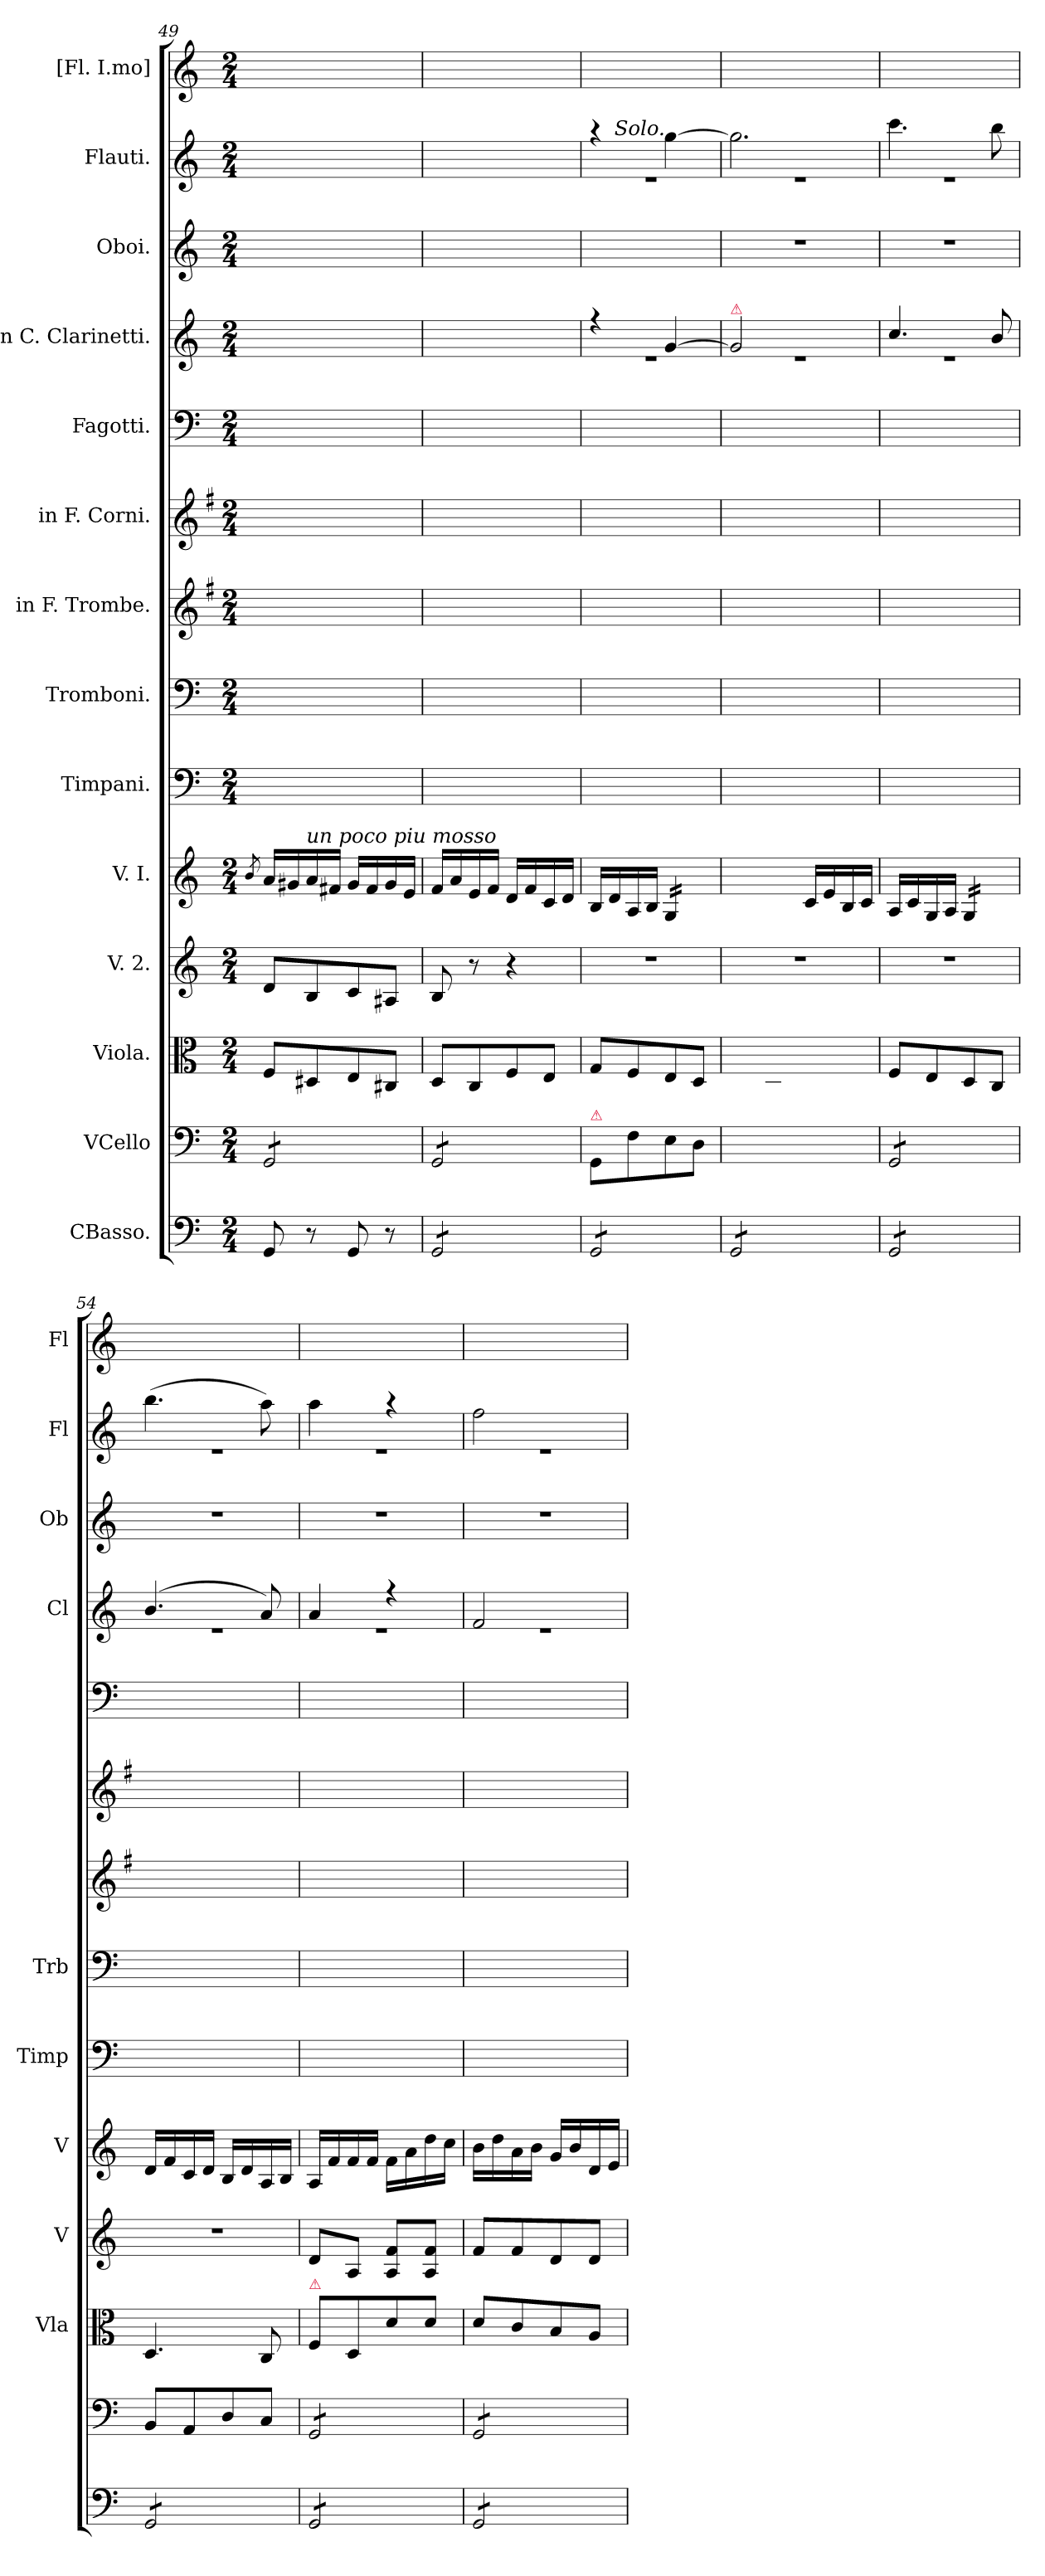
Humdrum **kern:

**kern	**kern	**kern	**kern	**kern	**kern	**kern	**kern	**kern	**kern	**kern	**kern	**kern	**kern
*part14	*part13	*part12	*part11	*part10	*part9	*part8	*part7	*part6	*part5	*part4	*part3	*part2	*part1
*staff14	*staff13	*staff12	*staff11	*staff10	*staff9	*staff8	*staff7	*staff6	*staff5	*staff4	*staff3	*staff2	*staff1
*I"CBasso.	*I"VCello	*I"Viola.	*I"V. 2.	*I"V. I.	*I"Timpani.	*I"Tromboni.	*I"in F. Trombe.	*I"in F. Corni.	*I"Fagotti.	*I"in C. Clarinetti.	*I"Oboi.	*I"Flauti.	*I"[Fl. I.mo]
*	*	*I'Vla	*I'V	*I'V	*I'Timp	*I'Trb	*	*	*	*I'Cl	*I'Ob	*I'Fl	*I'Fl
*clefF4	*clefF4	*clefC3	*clefG2	*clefG2	*clefF4	*clefF4	*clefG2	*clefG2	*clefF4	*clefG2	*clefG2	*clefG2	*clefG2
*	*	*	*	*	*	*	*ITrd-3c-5	*ITrd4c7	*	*	*	*	*
*k[]	*k[]	*k[]	*k[]	*k[]	*k[]	*k[]	*k[]	*k[]	*k[]	*k[]	*k[]	*k[]	*k[]
*M2/4	*M2/4	*M2/4	*M2/4	*M2/4	*M2/4	*M2/4	*M2/4	*M2/4	*M2/4	*M2/4	*M2/4	*M2/4	*M2/4
=49	=49	=49	=49	=49	=49	=49	=49	=49	=49	=49	=49	=49	=49
.	.	.	.	8qb/	.	.	.	.	.	.	.	.	.
*	*tremolo	*	*	*	*	*	*	*	*	*	*	*	*
8GG/	8GG/L	8F/L	8d/L	16a/LL	2ryy	2ryy	2ryy	2ryy	2ryy	2ryy	2ryy	2ryy	2ryy
.	.	.	.	16g#X/	.	.	.	.	.	.	.	.	.
!	!	!	!	!LO:TX:a:i:t=un poco piu mosso	!	!	!	!	!	!	!	!	!
8r	8GG/	8D#X/	8B/	16a/	.	.	.	.	.	.	.	.	.
.	.	.	.	16f#X/JJ	.	.	.	.	.	.	.	.	.
8GG/	8GG/	8E/	8c/	16g#/LL	.	.	.	.	.	.	.	.	.
.	.	.	.	16f#/	.	.	.	.	.	.	.	.	.
8r	8GG/J	8C#X/J	8A#X/J	16g#/	.	.	.	.	.	.	.	.	.
.	.	.	.	16e/JJ	.	.	.	.	.	.	.	.	.
=50	=50	=50	=50	=50	=50	=50	=50	=50	=50	=50	=50	=50	=50
*tremolo	*	*	*	*	*	*	*	*	*	*	*	*	*
8GG/L	8GG/L	8D/L	8B/	16f/LL	2ryy	2ryy	2ryy	2ryy	2ryy	2ryy	2ryy	2ryy	2ryy
.	.	.	.	16a/	.	.	.	.	.	.	.	.	.
8GG/	8GG/	8C/	8r	16e/	.	.	.	.	.	.	.	.	.
.	.	.	.	16f/JJ	.	.	.	.	.	.	.	.	.
8GG/	8GG/	8F/	4r	16d/LL	.	.	.	.	.	.	.	.	.
.	.	.	.	16f/	.	.	.	.	.	.	.	.	.
8GG/J	8GG/J	8E/J	.	16c/	.	.	.	.	.	.	.	.	.
*	*Xtremolo	*	*	*	*	*	*	*	*	*	*	*	*
.	.	.	.	16d/JJ	.	.	.	.	.	.	.	.	.
=51	=51	=51	=51	=51	=51	=51	=51	=51	=51	=51	=51	=51	=51
*	*	*	*	*	*	*	*	*	*	*^	*	*^	*
!	!LO:TX:a:color=crimson:t=⚠	!	!	!	!	!	!	!	!	!	!	!	!	!	!
8GG/L	8GG/L	8G/L	2r	16B/LL	2ryy	2ryy	2ryy	2ryy	2ryy	4r	2re	2ryy	4r	2re	2ryy
.	.	.	.	16d/	.	.	.	.	.	.	.	.	.	.	.
8GG/	8F\	8F/	.	16A/	.	.	.	.	.	.	.	.	.	.	.
.	.	.	.	16B/JJ	.	.	.	.	.	.	.	.	.	.	.
!	!	!	!	!	!	!	!	!	!	!	!	!	!LO:TX:a:i:rj:t=Solo.	!	!
*	*	*	*	*tremolo	*	*	*	*	*	*	*	*	*	*	*
8GG/	8E\	8E/	.	16G/LL	.	.	.	.	.	[4g/	.	.	[4gg\	.	.
.	.	.	.	16G/	.	.	.	.	.	.	.	.	.	.	.
8GG/J	8D\J	8D/J	.	16G/	.	.	.	.	.	.	.	.	.	.	.
.	.	.	.	16G/JJ	.	.	.	.	.	.	.	.	.	.	.
*	*	*	*	*Xtremolo	*	*	*	*	*	*	*	*	*	*	*
=52	=52	=52	=52	=52	=52	=52	=52	=52	=52	=52	=52	=52	=52	=52	=52
!	!	!	!	!	!	!	!	!	!	!LO:TX:a:color=crimson:t=⚠	!	!	!	!	!
!	!	!	!	!	!	!	!	!	!	!	!	!	!LO:N:vis=2.	!	!
8GG/L	8C/Lyy	8C/Lyy	2r	16e/LLyy	2ryy	2ryy	2ryy	2ryy	2ryy	2g/]	2re	2r	2gg\]	2re	2ryy
.	.	.	.	16g/	.	.	.	.	.	.	.	.	.	.	.
8GG/	8BB/	8D/	.	16d/	.	.	.	.	.	.	.	.	.	.	.
.	.	.	.	16e/JJ	.	.	.	.	.	.	.	.	.	.	.
8GG/	8GG/	8F/	.	16c/LL	.	.	.	.	.	.	.	.	.	.	.
.	.	.	.	16e/	.	.	.	.	.	.	.	.	.	.	.
8GG/J	8GG/J	8E/J	.	16B/	.	.	.	.	.	.	.	.	.	.	.
.	.	.	.	16c/JJ	.	.	.	.	.	.	.	.	.	.	.
=53	=53	=53	=53	=53	=53	=53	=53	=53	=53	=53	=53	=53	=53	=53	=53
*	*tremolo	*	*	*	*	*	*	*	*	*	*	*	*	*	*
8GG/L	8GG/L	8F/L	2r	16A/LL	2ryy	2ryy	2ryy	2ryy	2ryy	4.cc/	2re	2r	4.ccc\	2re	2ryy
.	.	.	.	16c/	.	.	.	.	.	.	.	.	.	.	.
8GG/	8GG/	8E/	.	16G/	.	.	.	.	.	.	.	.	.	.	.
.	.	.	.	16A/JJ	.	.	.	.	.	.	.	.	.	.	.
*	*	*	*	*tremolo	*	*	*	*	*	*	*	*	*	*	*
8GG/	8GG/	8D/	.	16G/LL	.	.	.	.	.	.	.	.	.	.	.
.	.	.	.	16G/	.	.	.	.	.	.	.	.	.	.	.
8GG/J	8GG/J	8C/J	.	16G/	.	.	.	.	.	8b/	.	.	8bb\	.	.
*	*Xtremolo	*	*	*	*	*	*	*	*	*	*	*	*	*	*
.	.	.	.	16G/JJ	.	.	.	.	.	.	.	.	.	.	.
*	*	*	*	*Xtremolo	*	*	*	*	*	*	*	*	*	*	*
=54	=54	=54	=54	=54	=54	=54	=54	=54	=54	=54	=54	=54	=54	=54	=54
8GG/L	8BB/L	4.D/	2r	16d/LL	2ryy	2ryy	2ryy	2ryy	2ryy	(<4.b/	2re	2r	(>4.bb\	2re	2ryy
.	.	.	.	16f/	.	.	.	.	.	.	.	.	.	.	.
8GG/	8AA/	.	.	16c/	.	.	.	.	.	.	.	.	.	.	.
.	.	.	.	16d/JJ	.	.	.	.	.	.	.	.	.	.	.
8GG/	8D/	.	.	16B/LL	.	.	.	.	.	.	.	.	.	.	.
.	.	.	.	16d/	.	.	.	.	.	.	.	.	.	.	.
8GG/J	8C/J	8C/	.	16A/	.	.	.	.	.	8a/)	.	.	8aa\)	.	.
.	.	.	.	16B/JJ	.	.	.	.	.	.	.	.	.	.	.
=55	=55	=55	=55	=55	=55	=55	=55	=55	=55	=55	=55	=55	=55	=55	=55
!	!	!LO:TX:a:color=crimson:t=⚠	!	!	!	!	!	!	!	!	!	!	!	!	!
*	*tremolo	*	*	*	*	*	*	*	*	*	*	*	*	*	*
8GG/L	8GG/L	8F/L	8d/L	16A/LL	2ryy	2ryy	2ryy	2ryy	2ryy	4a/	2re	2r	4aa\	2re	2ryy
.	.	.	.	16f/	.	.	.	.	.	.	.	.	.	.	.
8GG/	8GG/	8D/	8A/J	16f/	.	.	.	.	.	.	.	.	.	.	.
.	.	.	.	16f/JJ	.	.	.	.	.	.	.	.	.	.	.
8GG/	8GG/	8d\	8A/ 8f/L	16f\LL	.	.	.	.	.	4r	.	.	4r	.	.
.	.	.	.	16a\	.	.	.	.	.	.	.	.	.	.	.
8GG/J	8GG/J	8d\J	8A/ 8f/J	16dd\	.	.	.	.	.	.	.	.	.	.	.
.	.	.	.	16cc\JJ	.	.	.	.	.	.	.	.	.	.	.
=56	=56	=56	=56	=56	=56	=56	=56	=56	=56	=56	=56	=56	=56	=56	=56
8GG/L	8GG/L	8d/L	8f/L	16b\LL	2ryy	2ryy	2ryy	2ryy	2ryy	2f/	2re	2r	2ff\	2re	2ryy
.	.	.	.	16dd\	.	.	.	.	.	.	.	.	.	.	.
8GG/	8GG/	8c/	8f/	16a\	.	.	.	.	.	.	.	.	.	.	.
.	.	.	.	16b\JJ	.	.	.	.	.	.	.	.	.	.	.
8GG/	8GG/	8B/	8d/	16g/LL	.	.	.	.	.	.	.	.	.	.	.
.	.	.	.	16b/	.	.	.	.	.	.	.	.	.	.	.
8GG/J	8GG/J	8A/J	8d/J	16d/	.	.	.	.	.	.	.	.	.	.	.
*	*Xtremolo	*	*	*	*	*	*	*	*	*	*	*	*	*	*
*Xtremolo	*	*	*	*	*	*	*	*	*	*	*	*	*	*	*
.	.	.	.	16e/JJ	.	.	.	.	.	.	.	.	.	.	.
*	*	*	*	*	*	*	*	*	*	*v	*v	*	*v	*v	*
=	=	=	=	=	=	=	=	=	=	=	=	=	=
*-	*-	*-	*-	*-	*-	*-	*-	*-	*-	*-	*-	*-	*-
